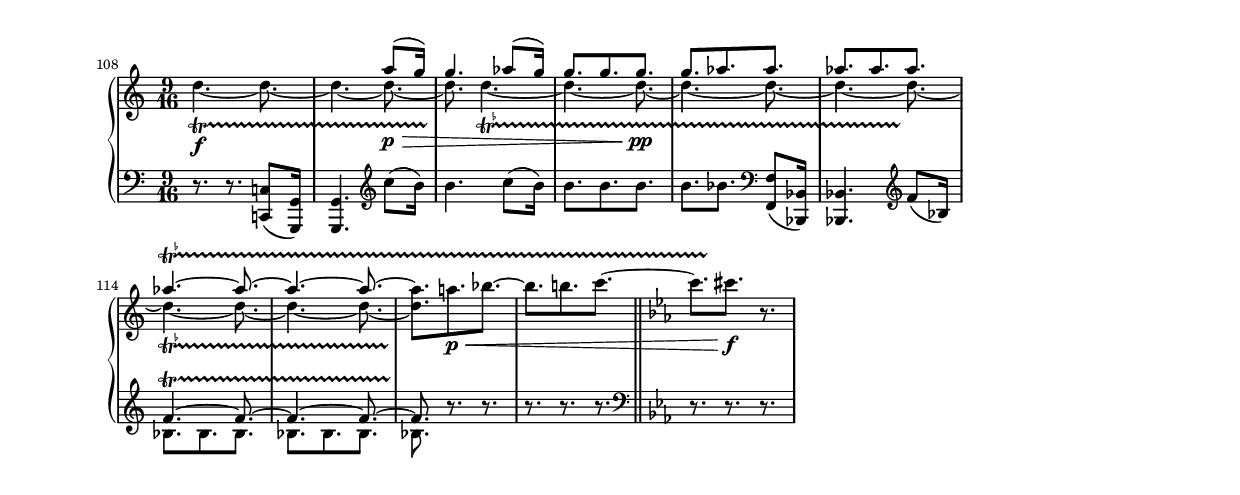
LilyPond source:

% Do not edit this file; it is automatically
% generated from Documentation/snippets/new
% This file is in the public domain.
%% Note: this file works from version 2.12.0
\version "2.13.18"
\include "english.ly"
#(set-global-staff-size 15)
\paper {
  ragged-right = ##t
  line-width = 17\cm
  indent = 0\cm
}

\layout {
  \context {
    \Score
    \override PaperColumn #'keep-inside-line = ##t
    \override NonMusicalPaperColumn #'keep-inside-line = ##t
  }
}


\header {
  lsrtags = "headwords"
  texidoc = ""
  doctitle = "headword"
} % begin verbatim


% NR 1.5 Simultaneous notes

% L. v. Beethoven, Op. 111
% Piano sonata 32
% Movt II - Arietta - Adagio molto semplice e cantabile
% measures 108 - 118

\layout {
  \context {
    \Score
    \override SpacingSpanner #'base-shortest-duration =
    #(ly:make-moment 1 18)
    \override NonMusicalPaperColumn #'line-break-system-details =
    #'((alignment-distances . (12)))
  }
}

trillFlat =
\once \override TrillSpanner #'(bound-details left text) = \markup {
  \concat {
    \musicglyph #"scripts.trill"
    \translate #'(-0.5 . 1.9)
    \fontsize #-7
    \with-dimensions #'(0 . 0) #'(0 . 0)
    \flat
  }
}

\new PianoStaff <<

  % RH
  \new Staff <<
    \clef treble
    \key c \major
    \time 9/16
    \set Score.currentBarNumber = #108

    % RH voice 1
    \new Voice {

      \voiceOne
      s4.
      s8.

      |

      s4.
      a''8 \p \> [ (
      g''16 ] )

      |

      g''4.
      af''8 [ (
      g''16 ] )

      |

      g''8. [
      g''8.
      g''8. \pp ]

      |

      g''8. [
      af''8.
      af''8. ]

      |

      af''8. [
      af''8.
      af''8. ]

      |
      \break

      \trillFlat
      af''4. \startTrillSpan
      ~
      af''8.
      ~

      |

      af''4.
      ~
      af''8.
      ~

      |

      \oneVoice
      <af'' d''>8. [
      a''8. \p \<
      bf''8. ]
      ~

      |

      bf''8. [
      b''8.
      c'''8. ]
      ~

      \bar "||"

      \key ef \major
      c'''8. [
      cs'''8. \f ] \stopTrillSpan
      r8.

    }

    % RH voice 2
    \new Voice {
      \voiceTwo
      \override Voice.TrillSpanner #'direction = #DOWN
      d''4. \f \startTrillSpan
      ~
      d''8.
      ~

      |

      d''4.
      ~
      d''8.
      ~

      |

      d''8. \stopTrillSpan
      \trillFlat
      d''4. \startTrillSpan
      ~

      |

      d''4.
      ~
      d''8.
      ~

      |

      d''4.
      ~
      d''8.
      ~

      |

      d''4.
      ~
      d''8. \stopTrillSpan
      ~

      |

      \trillFlat
      d''4. \startTrillSpan
      ~
      d''8.
      ~

      |

      d''4.
      ~
      d''8.
      ~

      |

      \once \override NoteColumn #'ignore-collision = ##t
      \hideNotes
      d''8. \stopTrillSpan
      s4.

      |

      s8.
      s8.

    }

  >>

  % LH staff
  \new Staff {
    \clef bass
    \key c \major
    \time 9/16

    r8.
    r8.
    <c! c,!>8 [ (
    <g, g,,>16 ] )

    |

    <g, g,,>4.
    \clef treble
    c''8 [ (
    b'16 ] )

    |

    b'4.
    c''8 [ (
    b'16 ] )

    |

    b'8. [
    b'8.
    b'8. ]

    |

    b'8. [
    bf'8. ]
    \clef bass
    <f f,>8 [ (
    <bf, bf,,>16 ] )

    |

    <bf, bf,,>4.
    \clef treble
    f'8 [ (
    bf16 ] )

    |

    <<

      \new Voice {
        \voiceOne
        \override Voice.TrillSpanner #'direction = #UP
        f'4. \startTrillSpan
        ~
        f'8.
        ~

        |

        f'4.
        ~
        f'8.
        ~

        |

        f'8. \stopTrillSpan
      }

      \new Voice {
        \voiceTwo
        \override Voice.TrillSpanner #'direction = #DOWN
        bf8. [
        bf8.
        bf8. ]

        |

        bf8. [
        bf8.
        bf8. ]

        |

        bf8.
      }

    >>

    \oneVoice
    r8.
    r8.

    |

    r8.
    r8.
    r8.
    \clef bass

    |

    \key ef \major
    r8.
    r8.
    r8.

  }

>>
